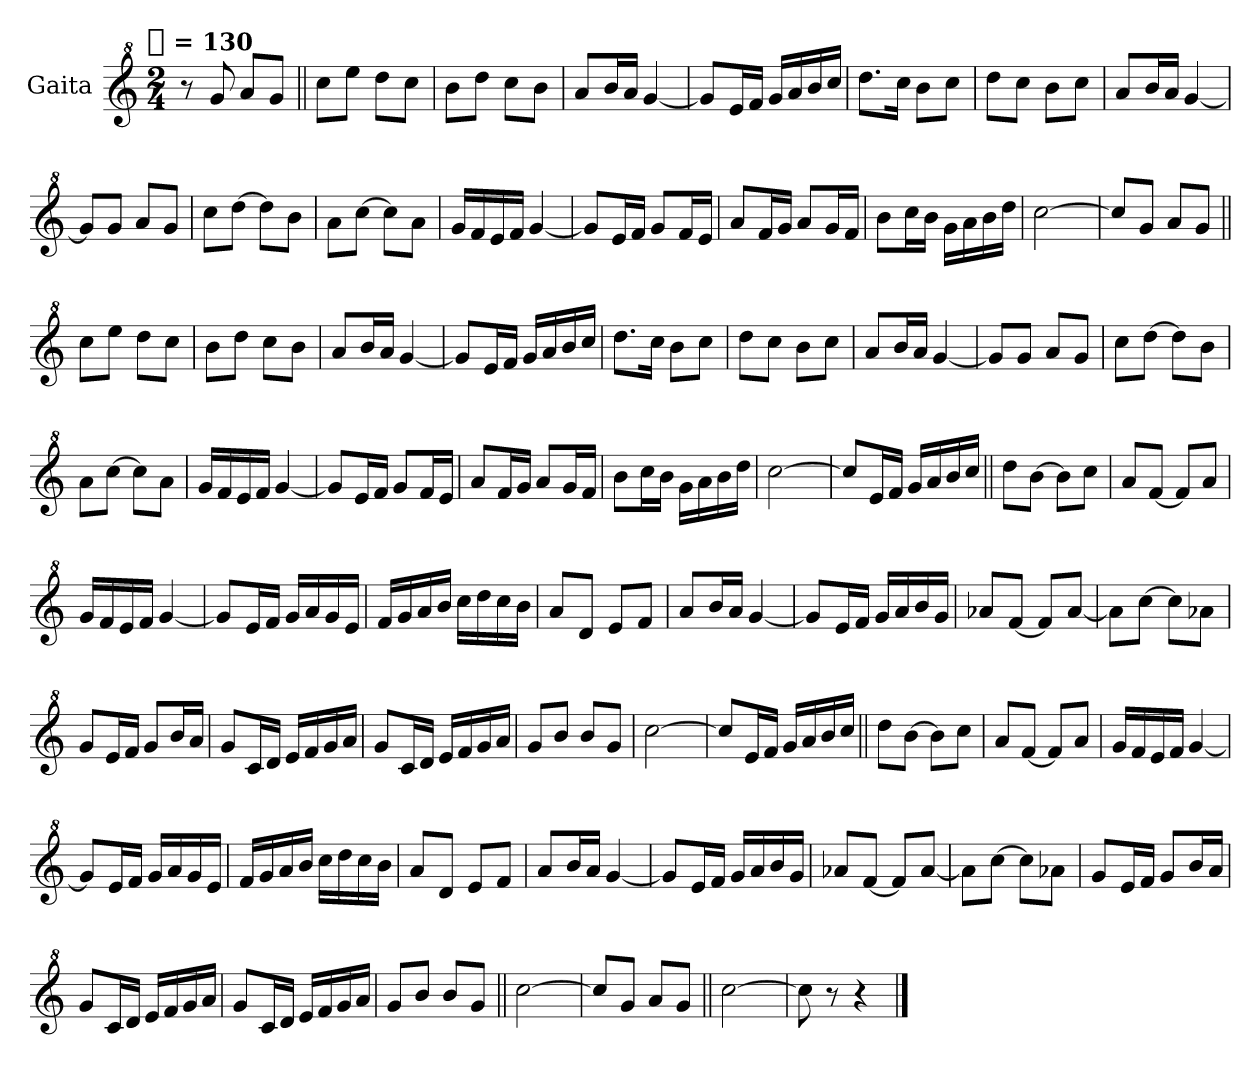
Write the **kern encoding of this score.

**kern
*part1
*staff1
*I"Gaita
*clefG^2
*k[]
!!LO:TX:omd:t=[quarter] = 130
*M2/4
*MM130
=1
8r
8gg
8aaL
8ggJ
=||
8cccL
8eeeJ
8dddL
8cccJ
=
8bbL
8dddJ
8cccL
8bbJ
=
8aaL
16bbL
16aaJJ
[4gg
=
8ggL]
16eeL
16ffJJ
16ggLL
16aa
16bb
16cccJJ
=
8.dddL
16cccJk
8bbL
8cccJ
=
8dddL
8cccJ
8bbL
8cccJ
=
8aaL
16bbL
16aaJJ
[4gg
=
8ggL]
8ggJ
8aaL
8ggJ
=
8cccL
[8dddJ
8dddL]
8bbJ
=
8aaL
[8cccJ
8cccL]
8aaJ
=
16ggLL
16ff
16ee
16ffJJ
[4gg
=
8ggL]
16eeL
16ffJJ
8ggL
16ffL
16eeJJ
=
8aaL
16ffL
16ggJJ
8aaL
16ggL
16ffJJ
=
8bbL
16cccL
16bbJJ
16ggLL
16aa
16bb
16dddJJ
=
[2ccc
=
8cccL]
8ggJ
8aaL
8ggJ
=||
8cccL
8eeeJ
8dddL
8cccJ
=
8bbL
8dddJ
8cccL
8bbJ
=
8aaL
16bbL
16aaJJ
[4gg
=
8ggL]
16eeL
16ffJJ
16ggLL
16aa
16bb
16cccJJ
=
8.dddL
16cccJk
8bbL
8cccJ
=
8dddL
8cccJ
8bbL
8cccJ
=
8aaL
16bbL
16aaJJ
[4gg
=
8ggL]
8ggJ
8aaL
8ggJ
=
8cccL
[8dddJ
8dddL]
8bbJ
=
8aaL
[8cccJ
8cccL]
8aaJ
=
16ggLL
16ff
16ee
16ffJJ
[4gg
=
8ggL]
16eeL
16ffJJ
8ggL
16ffL
16eeJJ
=
8aaL
16ffL
16ggJJ
8aaL
16ggL
16ffJJ
=
8bbL
16cccL
16bbJJ
16ggLL
16aa
16bb
16dddJJ
=
[2ccc
=
8cccL]
16eeL
16ffJJ
16ggLL
16aa
16bb
16cccJJ
=||
8dddL
[8bbJ
8bbL]
8cccJ
=
8aaL
[8ffJ
8ffL]
8aaJ
=
16ggLL
16ff
16ee
16ffJJ
[4gg
=
8ggL]
16eeL
16ffJJ
16ggLL
16aa
16gg
16eeJJ
=
16ffLL
16gg
16aa
16bbJJ
16cccLL
16ddd
16ccc
16bbJJ
=
8aaL
8ddJ
8eeL
8ffJ
=
8aaL
16bbL
16aaJJ
[4gg
=
8ggL]
16eeL
16ffJJ
16ggLL
16aa
16bb
16ggJJ
=
8aa-XL
[8ffJ
8ffL]
[8aa-J
=
8aa-L]
[8cccJ
8cccL]
8aa-XJ
=
8ggL
16eeL
16ffJJ
8ggL
16bbL
16aaJJ
=
8ggL
16ccL
16ddJJ
16eeLL
16ff
16gg
16aaJJ
=
8ggL
16ccL
16ddJJ
16eeLL
16ff
16gg
16aaJJ
=
8ggL
8bbJ
8bbL
8ggJ
=
[2ccc
=
8cccL]
16eeL
16ffJJ
16ggLL
16aa
16bb
16cccJJ
=||
8dddL
[8bbJ
8bbL]
8cccJ
=
8aaL
[8ffJ
8ffL]
8aaJ
=
16ggLL
16ff
16ee
16ffJJ
[4gg
=
8ggL]
16eeL
16ffJJ
16ggLL
16aa
16gg
16eeJJ
=
16ffLL
16gg
16aa
16bbJJ
16cccLL
16ddd
16ccc
16bbJJ
=
8aaL
8ddJ
8eeL
8ffJ
=
8aaL
16bbL
16aaJJ
[4gg
=
8ggL]
16eeL
16ffJJ
16ggLL
16aa
16bb
16ggJJ
=
8aa-XL
[8ffJ
8ffL]
[8aa-J
=
8aa-L]
[8cccJ
8cccL]
8aa-XJ
=
8ggL
16eeL
16ffJJ
8ggL
16bbL
16aaJJ
=
8ggL
16ccL
16ddJJ
16eeLL
16ff
16gg
16aaJJ
=
8ggL
16ccL
16ddJJ
16eeLL
16ff
16gg
16aaJJ
=
8ggL
8bbJ
8bbL
8ggJ
=||
[2ccc
=
8cccL]
8ggJ
8aaL
8ggJ
=||
[2ccc
=
8ccc]
8r
4r
==
*-
